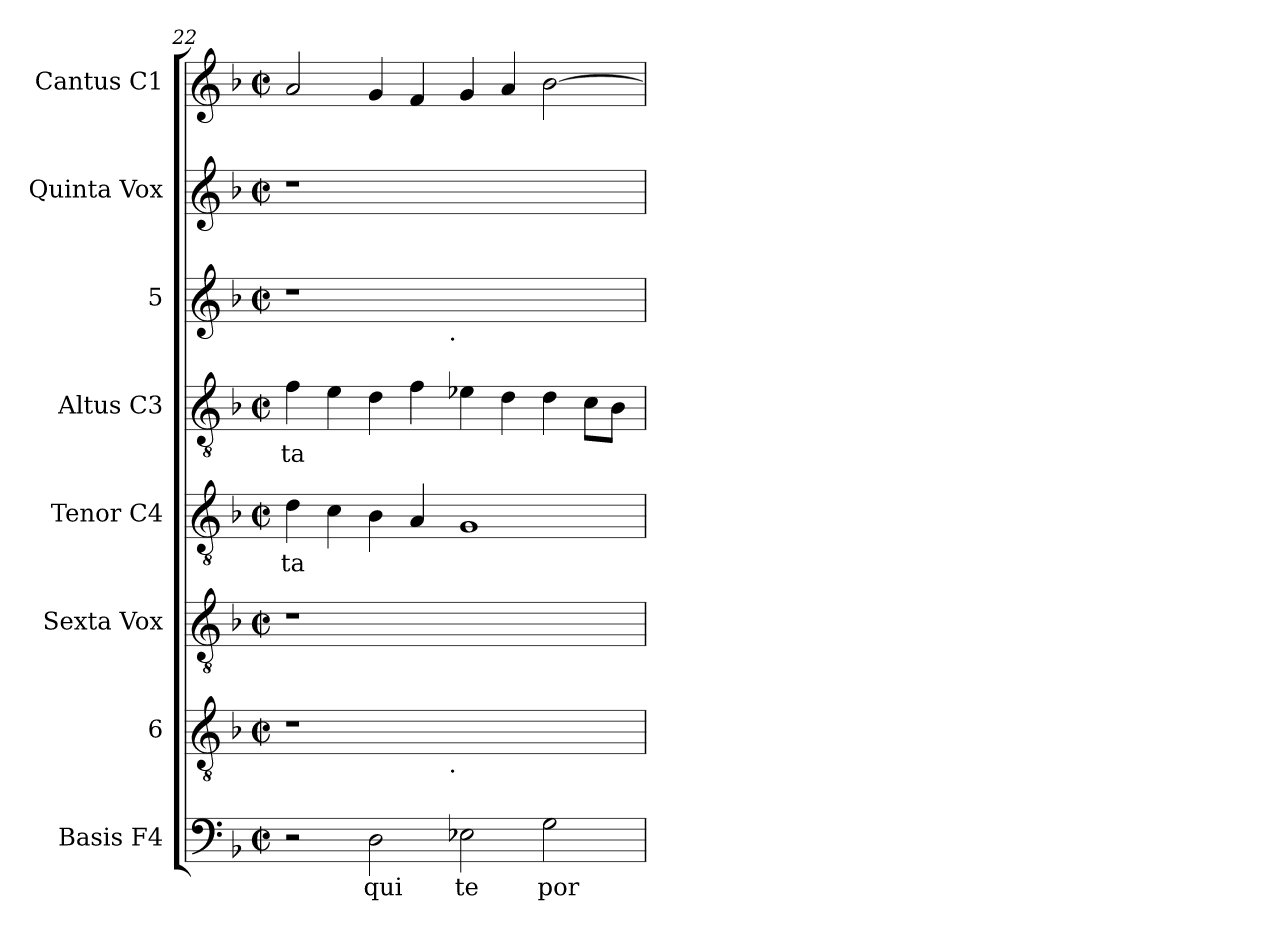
**kern	**text	**kern	**kern	**kern	**text	**kern	**text	**kern	**kern	**kern	**text
*part8	*part8	*part7	*part6	*part5	*part5	*part4	*part4	*part3	*part2	*part1	*part1
*staff8	*staff8	*staff7	*staff6	*staff5	*staff5	*staff4	*staff4	*staff3	*staff2	*staff1	*staff1
*I"Basis  F4	*	*I"6	*I"Sexta  Vox	*I"Tenor  C4	*	*I"Altus  C3	*	*I"5	*I"Quinta  Vox	*I"Cantus  C1	*
*I'B	*	*	*	*I'T	*	*I'A	*	*	*	*I'C	*
*clefF4	*	*clefGv2	*clefGv2	*clefGv2	*	*clefGv2	*	*clefG2	*clefG2	*clefG2	*
*k[b-]	*	*k[b-]	*k[b-]	*k[b-]	*	*k[b-]	*	*k[b-]	*k[b-]	*k[b-]	*
*F:	*	*F:	*F:	*F:	*	*F:	*	*F:	*F:	*F:	*
*M2/2	*	*M2/2	*M2/2	*M2/2	*	*M2/2	*	*M2/2	*M2/2	*M2/2	*
*met(c|)	*	*met(c|)	*met(c|)	*met(c|)	*	*met(c|)	*	*met(c|)	*met(c|)	*met(c|)	*
=22	=22	=22	=22	=22	=22	=22	=22	=22	=22	=22	=22
!	!	!	!	!	!LO:LY:b:cj	!	!LO:LY:b:cj	!	!	!	!LO:LY:b:cj
*	*	*^	*	*	*	*	*	*^	*	*	*
2r	.	1r	2ryy	1r	4d\	-ta-	4f\	-ta-	1r	2ryy	1r	2a/	--
!	!	!	!	!	!	!LO:LY:b:cj	!	!LO:LY:b:cj	!	!	!	!	!
.	.	.	.	.	4c\	--	4e\	--	.	.	.	.	.
!	!LO:LY:b:cj	!	!	!	!	!LO:LY:b:cj	!	!LO:LY:b:cj	!	!	!	!	!LO:LY:b:cj
2D\	qui	.	4...ryy	.	4B-\	--	4d\	--	.	4...ryy	.	4g/	--
!	!	!	!	!	!	!LO:LY:b:cj	!	!LO:LY:b:cj	!	!	!	!	!LO:LY:b:cj
.	.	.	.	.	4A/	--	4f\	--	.	.	.	4f/	--
!	!	!	!	!	!	!	!	!	!	!LO:TX:b:t=.	!	!	!
!	!	!	!LO:TX:b:t=.	!	!	!	!	!	!	!	!	!	!
.	.	.	1ryy	.	.	.	.	.	.	1ryy	.	.	.
!	!LO:LY:b:cj	!	!	!	!	!LO:LY:b:cj	!	!LO:LY:b:cj	!	!	!	!	!LO:LY:b:cj
2E-X\	te	1ryy	.	1ryy	1G	--	4e-X\	--	1ryy	.	1ryy	4g/	--
!	!	!	!	!	!	!	!	!LO:LY:b:cj	!	!	!	!	!LO:LY:b:cj
.	.	.	.	.	.	.	4d\	--	.	.	.	4a/	--
!	!LO:LY:b:cj	!	!	!	!	!	!	!LO:LY:b:cj	!	!	!	!	!LO:LY:b:cj
2G\	por-	.	.	.	.	.	4d\	--	.	.	.	[>2b-\	--
!	!	!	!	!	!	!	!	!LO:LY:b:cj	!	!	!	!	!
.	.	.	.	.	.	.	8c\L	--	.	.	.	.	.
!	!	!	!	!	!	!	!	!LO:LY:b:cj	!	!	!	!	!
.	.	.	.	.	.	.	8B-\J	--	.	.	.	.	.
.	.	.	32ryy	.	.	.	.	.	.	32ryy	.	.	.
*	*	*v	*v	*	*	*	*	*	*v	*v	*	*	*
=	=	=	=	=	=	=	=	=	=	=	=
*-	*-	*-	*-	*-	*-	*-	*-	*-	*-	*-	*-
